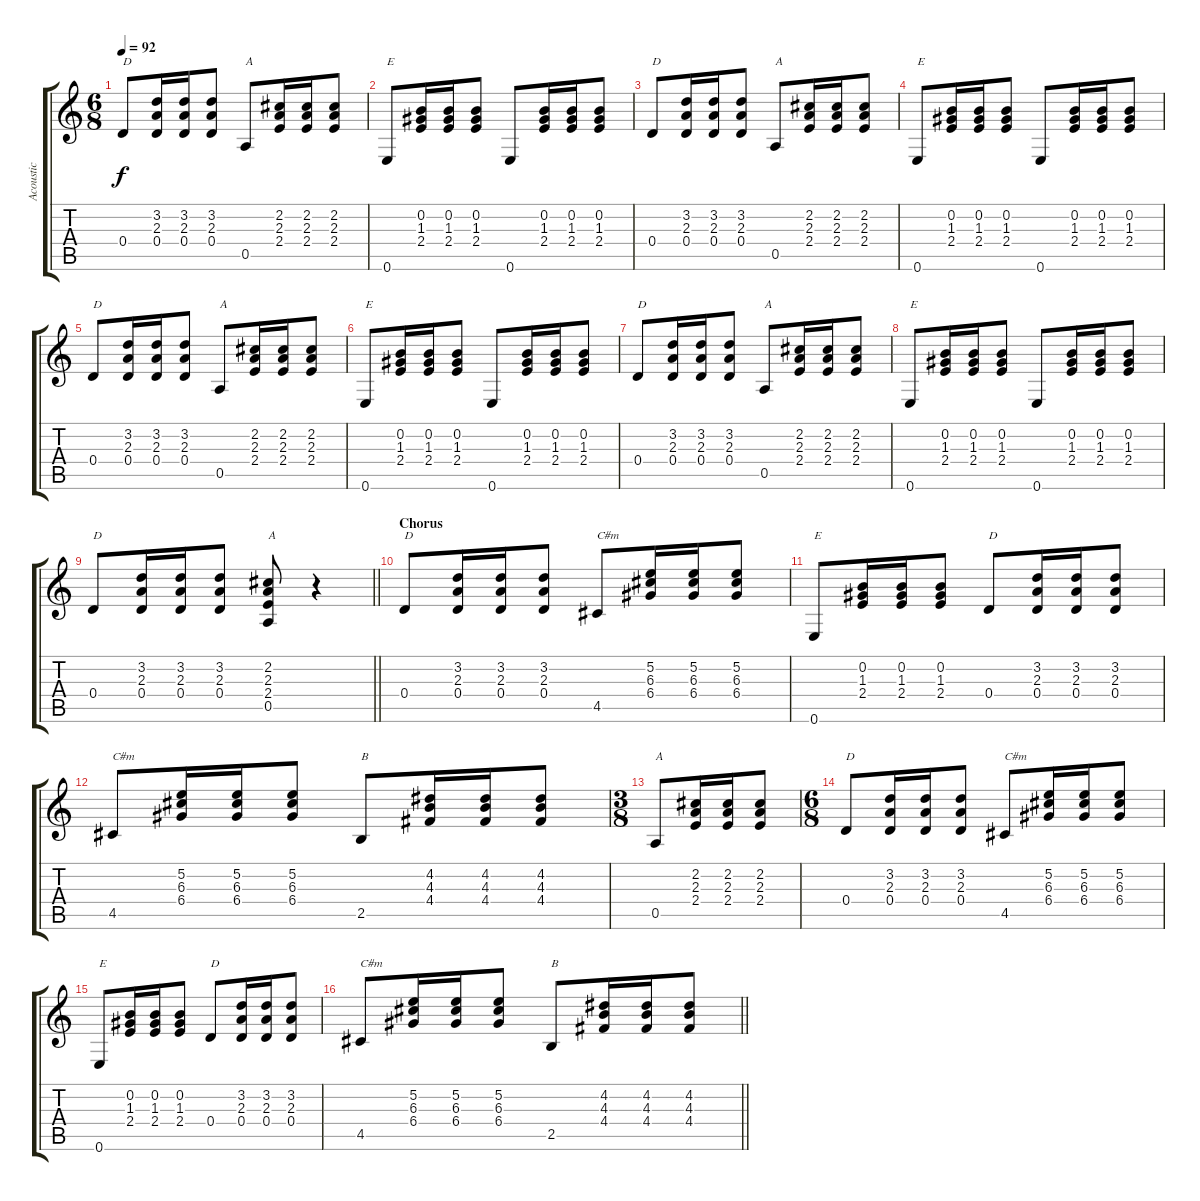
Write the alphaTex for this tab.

\track ("Acoustic" "Acoustic") {instrument acousticguitarsteel}
\staff {score tabs}
\tuning (E4 B3 G3 D3 A2 E2) {hide}
\ts (6 8)
\tempo 92
\clef g2
\ks c
0.4.8{txt "D" dy f} (3.2 2.3 0.4).16 (3.2 2.3 0.4).16 (3.2 2.3 0.4).8 0.5.8{txt "A"} (2.2 2.3 2.4).16 (2.2 2.3 2.4).16 (2.2 2.3 2.4).8 |
0.6.8{txt "E"} (0.2 1.3 2.4).16 (0.2 1.3 2.4).16 (0.2 1.3 2.4).8 0.6.8 (0.2 1.3 2.4).16 (0.2 1.3 2.4).16 (0.2 1.3 2.4).8 |
0.4.8{txt "D"} (3.2 2.3 0.4).16 (3.2 2.3 0.4).16 (3.2 2.3 0.4).8 0.5.8{txt "A"} (2.2 2.3 2.4).16 (2.2 2.3 2.4).16 (2.2 2.3 2.4).8 |
0.6.8{txt "E"} (0.2 1.3 2.4).16 (0.2 1.3 2.4).16 (0.2 1.3 2.4).8 0.6.8 (0.2 1.3 2.4).16 (0.2 1.3 2.4).16 (0.2 1.3 2.4).8 |
0.4.8{txt "D"} (3.2 2.3 0.4).16 (3.2 2.3 0.4).16 (3.2 2.3 0.4).8 0.5.8{txt "A"} (2.2 2.3 2.4).16 (2.2 2.3 2.4).16 (2.2 2.3 2.4).8 |
0.6.8{txt "E"} (0.2 1.3 2.4).16 (0.2 1.3 2.4).16 (0.2 1.3 2.4).8 0.6.8 (0.2 1.3 2.4).16 (0.2 1.3 2.4).16 (0.2 1.3 2.4).8 |
0.4.8{txt "D"} (3.2 2.3 0.4).16 (3.2 2.3 0.4).16 (3.2 2.3 0.4).8 0.5.8{txt "A"} (2.2 2.3 2.4).16 (2.2 2.3 2.4).16 (2.2 2.3 2.4).8 |
0.6.8{txt "E"} (0.2 1.3 2.4).16 (0.2 1.3 2.4).16 (0.2 1.3 2.4).8 0.6.8 (0.2 1.3 2.4).16 (0.2 1.3 2.4).16 (0.2 1.3 2.4).8 |
\barLineRight lightlight
0.4.8{txt "D"} (3.2 2.3 0.4).16 (3.2 2.3 0.4).16 (3.2 2.3 0.4).8 (2.2 2.3 2.4 0.5).8{txt "A"} r.4 |
\section ("" "Chorus")
0.4.8{txt "D"} (3.2 2.3 0.4).16 (3.2 2.3 0.4).16 (3.2 2.3 0.4).8 4.5.8{txt "C#m"} (5.2 6.3 6.4).16 (5.2 6.3 6.4).16 (5.2 6.3 6.4).8 |
0.6.8{txt "E"} (0.2 1.3 2.4).16 (0.2 1.3 2.4).16 (0.2 1.3 2.4).8 0.4.8{txt "D"} (3.2 2.3 0.4).16 (3.2 2.3 0.4).16 (3.2 2.3 0.4).8 |
4.5.8{txt "C#m"} (5.2 6.3 6.4).16 (5.2 6.3 6.4).16 (5.2 6.3 6.4).8 2.5.8{txt "B"} (4.2 4.3 4.4).16 (4.2 4.3 4.4).16 (4.2 4.3 4.4).8 |
\ts (3 8)
0.5.8{txt "A"} (2.2 2.3 2.4).16 (2.2 2.3 2.4).16 (2.2 2.3 2.4).8 |
\ts (6 8)
0.4.8{txt "D"} (3.2 2.3 0.4).16 (3.2 2.3 0.4).16 (3.2 2.3 0.4).8 4.5.8{txt "C#m"} (5.2 6.3 6.4).16 (5.2 6.3 6.4).16 (5.2 6.3 6.4).8 |
0.6.8{txt "E"} (0.2 1.3 2.4).16 (0.2 1.3 2.4).16 (0.2 1.3 2.4).8 0.4.8{txt "D"} (3.2 2.3 0.4).16 (3.2 2.3 0.4).16 (3.2 2.3 0.4).8 |
\barLineRight lightlight
4.5.8{txt "C#m"} (5.2 6.3 6.4).16 (5.2 6.3 6.4).16 (5.2 6.3 6.4).8 2.5.8{txt "B"} (4.2 4.3 4.4).16 (4.2 4.3 4.4).16 (4.2 4.3 4.4).8
